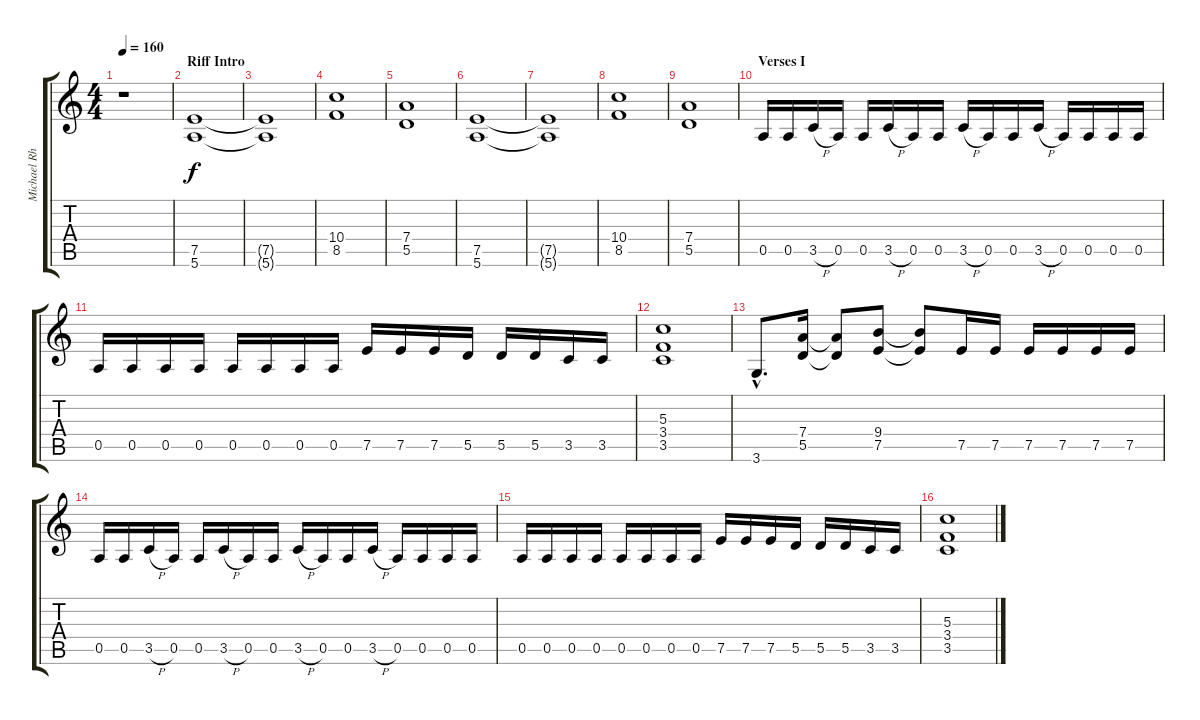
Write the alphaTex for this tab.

\track ("Michael Rhythm" "Michael Rh") {instrument overdrivenguitar}
\staff {score tabs}
\tuning (E4 B3 G3 D3 A2 E2) {hide}
\ts (4 4)
\tempo 160
\clef g2
\ks c
r.1{dy f instrument overdrivenguitar} |
\section ("" "Riff Intro")
(7.5 5.6).1 |
(7.5{t} 5.6{t}).1 |
(10.4 8.5).1 |
(7.4 5.5).1 |
(7.5 5.6).1 |
(7.5{t} 5.6{t}).1 |
(10.4 8.5).1 |
(7.4 5.5).1 |
\section ("" "Verses I")
0.5.16 0.5.16 3.5{h}.16 0.5.16 0.5.16 3.5{h}.16 0.5.16 0.5.16 3.5{h}.16 0.5.16 0.5.16 3.5{h}.16 0.5.16 0.5.16 0.5.16 0.5.16 |
0.5.16 0.5.16 0.5.16 0.5.16 0.5.16 0.5.16 0.5.16 0.5.16 7.5.16 7.5.16 7.5.16 5.5.16 5.5.16 5.5.16 3.5.16 3.5.16 |
(5.3 3.4 3.5).1 |
3.6{hac}.8{d} (7.4 5.5).16 (7.4{t} 5.5{t}).8 (9.4 7.5).8 (9.4{t} 7.5{t}).8 7.5.16 7.5.16 7.5.16 7.5.16 7.5.16 7.5.16 |
0.5.16 0.5.16 3.5{h}.16 0.5.16 0.5.16 3.5{h}.16 0.5.16 0.5.16 3.5{h}.16 0.5.16 0.5.16 3.5{h}.16 0.5.16 0.5.16 0.5.16 0.5.16 |
0.5.16 0.5.16 0.5.16 0.5.16 0.5.16 0.5.16 0.5.16 0.5.16 7.5.16 7.5.16 7.5.16 5.5.16 5.5.16 5.5.16 3.5.16 3.5.16 |
(5.3 3.4 3.5).1
